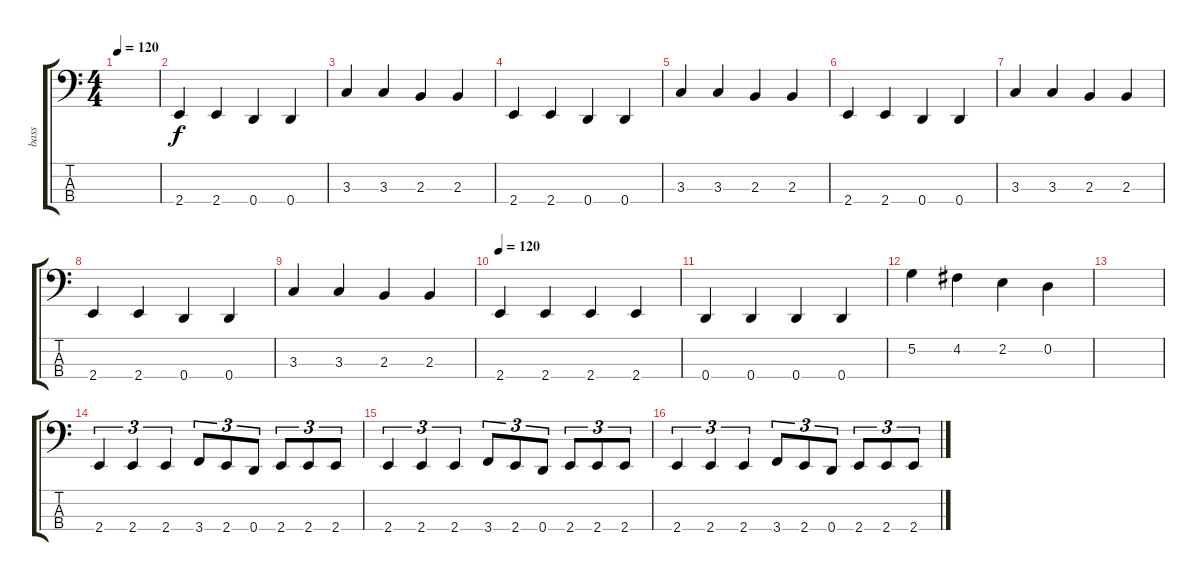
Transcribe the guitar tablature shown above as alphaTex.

\track ("bass" "bass") {instrument electricbassfinger}
\staff {score tabs}
\tuning (G2 D2 A1 D1) {hide}
\ts (4 4)
\tempo 120
\clef f4
\ks c
|
2.4.4 2.4.4 0.4.4 0.4.4 |
3.3.4 3.3.4 2.3.4 2.3.4 |
2.4.4 2.4.4 0.4.4 0.4.4 |
3.3.4 3.3.4 2.3.4 2.3.4 |
2.4.4 2.4.4 0.4.4 0.4.4 |
3.3.4 3.3.4 2.3.4 2.3.4 |
2.4.4 2.4.4 0.4.4 0.4.4 |
3.3.4 3.3.4 2.3.4 2.3.4 |
\tempo 120
2.4.4 2.4.4 2.4.4 2.4.4 |
0.4.4 0.4.4 0.4.4 0.4.4 |
5.2.4 4.2.4 2.2.4 0.2.4 |
|
2.4.4{tu (3 2)} 2.4.4{tu (3 2)} 2.4.4{tu (3 2)} 3.4.8{tu (3 2)} 2.4.8{tu (3 2)} 0.4.8{tu (3 2)} 2.4.8{tu (3 2)} 2.4.8{tu (3 2)} 2.4.8{tu (3 2)} |
2.4.4{tu (3 2)} 2.4.4{tu (3 2)} 2.4.4{tu (3 2)} 3.4.8{tu (3 2)} 2.4.8{tu (3 2)} 0.4.8{tu (3 2)} 2.4.8{tu (3 2)} 2.4.8{tu (3 2)} 2.4.8{tu (3 2)} |
2.4.4{tu (3 2)} 2.4.4{tu (3 2)} 2.4.4{tu (3 2)} 3.4.8{tu (3 2)} 2.4.8{tu (3 2)} 0.4.8{tu (3 2)} 2.4.8{tu (3 2)} 2.4.8{tu (3 2)} 2.4.8{tu (3 2)}
